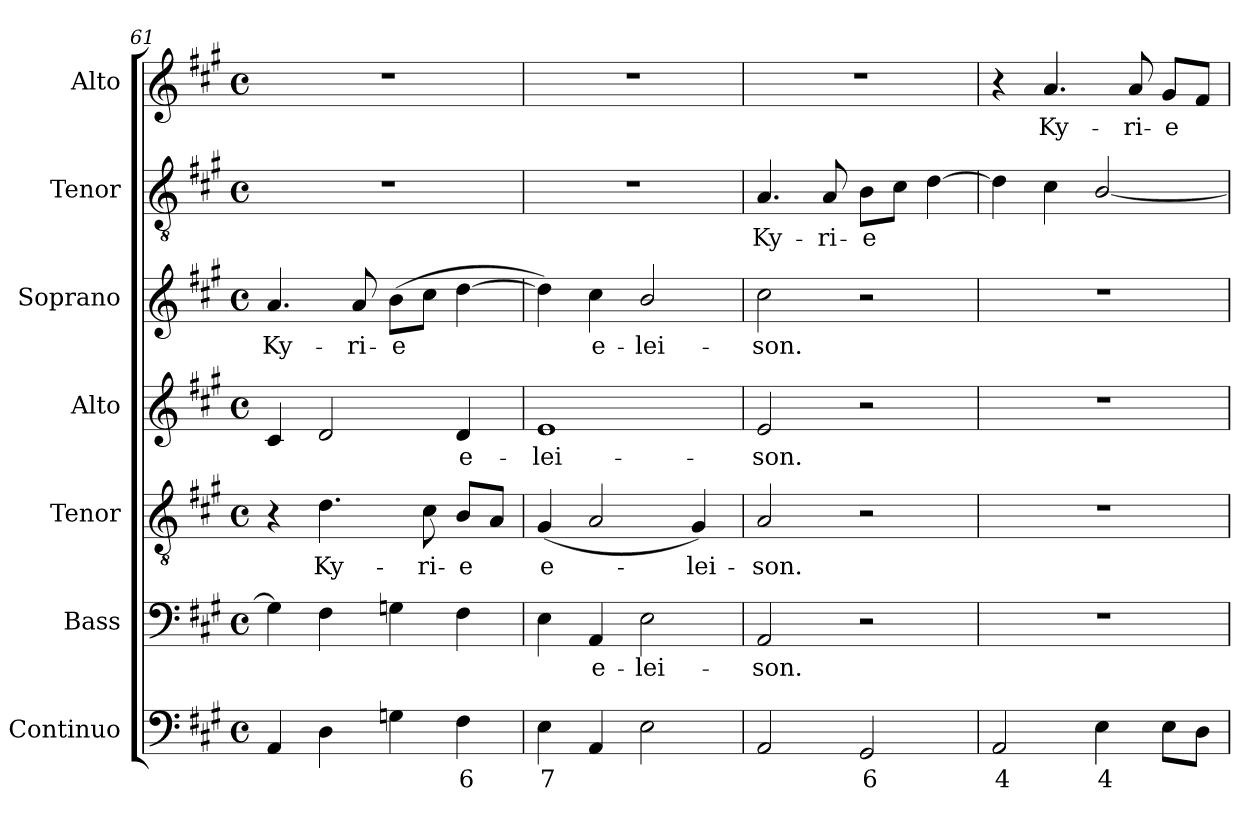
**kern	**text	**kern	**text	**kern	**text	**kern	**text	**kern	**text	**kern	**text	**kern	**text
*part7	*part7	*part6	*part6	*part5	*part5	*part4	*part4	*part3	*part3	*part2	*part2	*part1	*part1
*staff7	*staff7	*staff6	*staff6	*staff5	*staff5	*staff4	*staff4	*staff3	*staff3	*staff2	*staff2	*staff1	*staff1
*I"Continuo	*	*I"Bass	*	*I"Tenor	*	*I"Alto	*	*I"Soprano	*	*I"Tenor	*	*I"Alto	*
*I'Cont.	*	*I'B.	*	*I'T.	*	*I'A.	*	*I'S.	*	*I'T.	*	*I'A.	*
*clefF4	*	*clefF4	*	*clefGv2	*	*clefG2	*	*clefG2	*	*clefGv2	*	*clefG2	*
*	*	*	*	*ITrd7c12	*	*	*	*	*	*ITrd7c12	*	*	*
*k[f#c#g#]	*	*k[f#c#g#]	*	*k[f#c#g#]	*	*k[f#c#g#]	*	*k[f#c#g#]	*	*k[f#c#g#]	*	*k[f#c#g#]	*
*A:	*	*A:	*	*A:	*	*A:	*	*A:	*	*A:	*	*A:	*
*M4/4	*	*M4/4	*	*M4/4	*	*M4/4	*	*M4/4	*	*M4/4	*	*M4/4	*
*met(c)	*	*met(c)	*	*met(c)	*	*met(c)	*	*met(c)	*	*met(c)	*	*met(c)	*
=61	=61	=61	=61	=61	=61	=61	=61	=61	=61	=61	=61	=61	=61
!	!	!	!	!	!	!	!	!	!LO:LY:b:color=#000000	!	!	!	!
4AAi/	.	4Gi\]	.	4r	.	4c#i/	.	4.ai/	Ky-	1r	.	1r	.
!	!	!	!	!	!LO:LY:b:color=#000000	!	!	!	!	!	!	!	!
4Di\	.	4F#i\	.	4.Di\	Ky-	2di/	.	.	.	.	.	.	.
!	!	!	!	!	!	!	!	!	!LO:LY:b:color=#000000	!	!	!	!
.	.	.	.	.	.	.	.	8ai/	-ri-	.	.	.	.
!	!	!	!	!	!	!	!	!	!LO:LY:b:color=#000000	!	!	!	!
4Gni\	.	4Gni\	.	.	.	.	.	(8bi\L	-e	.	.	.	.
!	!	!	!	!	!LO:LY:b:color=#000000	!	!	!	!	!	!	!	!
.	.	.	.	8C#i\	-ri-	.	.	8cc#i\J	.	.	.	.	.
!	!LO:LY:b:color=#000000	!	!	!	!	!	!	!	!	!	!	!	!
!	!	!	!	!	!LO:LY:b:color=#000000	!	!	!	!	!	!	!	!
!	!	!	!	!	!	!	!LO:LY:b:color=#000000	!	!	!	!	!	!
4F#i\	6	4F#i\	.	8BBi/L	-e	4di/	e-	[4ddi\	.	.	.	.	.
.	.	.	.	8AAi/J	.	.	.	.	.	.	.	.	.
=62	=62	=62	=62	=62	=62	=62	=62	=62	=62	=62	=62	=62	=62
!	!LO:LY:b:color=#000000	!	!	!	!	!	!	!	!	!	!	!	!
!	!	!	!	!	!LO:LY:b:color=#000000	!	!	!	!	!	!	!	!
!	!	!	!	!	!	!	!LO:LY:b:color=#000000	!	!	!	!	!	!
4Ei\	7	4Ei\	.	(4GG#i/	e-	1ei	-lei-	4ddi\])	.	1r	.	1r	.
!	!	!	!LO:LY:b:color=#000000	!	!	!	!	!	!	!	!	!	!
!	!	!	!	!	!	!	!	!	!LO:LY:b:color=#000000	!	!	!	!
4AAi/	.	4AAi/	e-	2AAi/	.	.	.	4cc#i\	e-	.	.	.	.
!	!	!	!LO:LY:b:color=#000000	!	!	!	!	!	!	!	!	!	!
!	!	!	!	!	!	!	!	!	!LO:LY:b:color=#000000	!	!	!	!
2Ei\	.	2Ei\	-lei-	.	.	.	.	2bi/	-lei-	.	.	.	.
!	!	!	!	!	!LO:LY:b:color=#000000	!	!	!	!	!	!	!	!
.	.	.	.	4GG#i/)	-lei-	.	.	.	.	.	.	.	.
=63	=63	=63	=63	=63	=63	=63	=63	=63	=63	=63	=63	=63	=63
!	!	!	!LO:LY:b:color=#000000	!	!	!	!	!	!	!	!	!	!
!	!	!	!	!	!LO:LY:b:color=#000000	!	!	!	!	!	!	!	!
!	!	!	!	!	!	!	!LO:LY:b:color=#000000	!	!	!	!	!	!
!	!	!	!	!	!	!	!	!	!LO:LY:b:color=#000000	!	!	!	!
!	!	!	!	!	!	!	!	!	!	!	!LO:LY:b:color=#000000	!	!
2AAi/	.	2AAi/	-son.	2AAi/	-son.	2ei/	-son.	2cc#i\	-son.	4.AAi/	Ky-	1r	.
!	!	!	!	!	!	!	!	!	!	!	!LO:LY:b:color=#000000	!	!
.	.	.	.	.	.	.	.	.	.	8AAi/	-ri-	.	.
!	!LO:LY:b:color=#000000	!	!	!	!	!	!	!	!	!	!	!	!
!	!	!	!	!	!	!	!	!	!	!	!LO:LY:b:color=#000000	!	!
2GG#i/	6	2r	.	2r	.	2r	.	2r	.	8BBi\L	-e	.	.
.	.	.	.	.	.	.	.	.	.	8C#i\J	.	.	.
.	.	.	.	.	.	.	.	.	.	[4Di\	.	.	.
!!LO:LB:g=z
=64	=64	=64	=64	=64	=64	=64	=64	=64	=64	=64	=64	=64	=64
!	!LO:LY:b:color=#000000	!	!	!	!	!	!	!	!	!	!	!	!
2AAi/	4	1r	.	1r	.	1r	.	1r	.	4Di\]	.	4r	.
!	!	!	!	!	!	!	!	!	!	!	!	!	!LO:LY:b:color=#000000
.	.	.	.	.	.	.	.	.	.	4C#i\	.	4.ai/	Ky-
!	!LO:LY:b:color=#000000	!	!	!	!	!	!	!	!	!	!	!	!
4Ei\	4	.	.	.	.	.	.	.	.	[2BBi/	.	.	.
!	!	!	!	!	!	!	!	!	!	!	!	!	!LO:LY:b:color=#000000
.	.	.	.	.	.	.	.	.	.	.	.	8ai/	-ri-
!	!	!	!	!	!	!	!	!	!	!	!	!	!LO:LY:b:color=#000000
8Ei\L	.	.	.	.	.	.	.	.	.	.	.	8g#i/L	-e
8Di\J	.	.	.	.	.	.	.	.	.	.	.	8f#i/J	.
=	=	=	=	=	=	=	=	=	=	=	=	=	=
*-	*-	*-	*-	*-	*-	*-	*-	*-	*-	*-	*-	*-	*-
